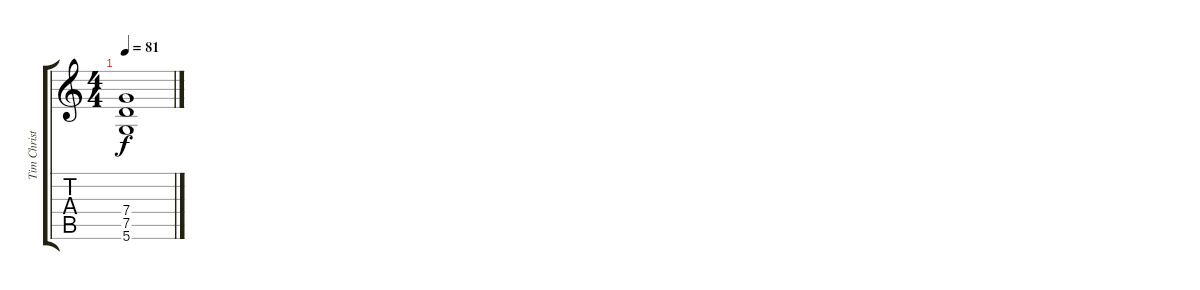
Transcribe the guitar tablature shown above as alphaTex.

\track ("Tim Christensen (Guitar 1)" "Tim Christ") {instrument distortionguitar}
\staff {score tabs}
\tuning (D4 A3 F3 C3 G2 D2) {hide}
\ts (4 4)
\tempo 81
\clef g2
\ks c
(7.4 7.5 5.6).1{dy f}
